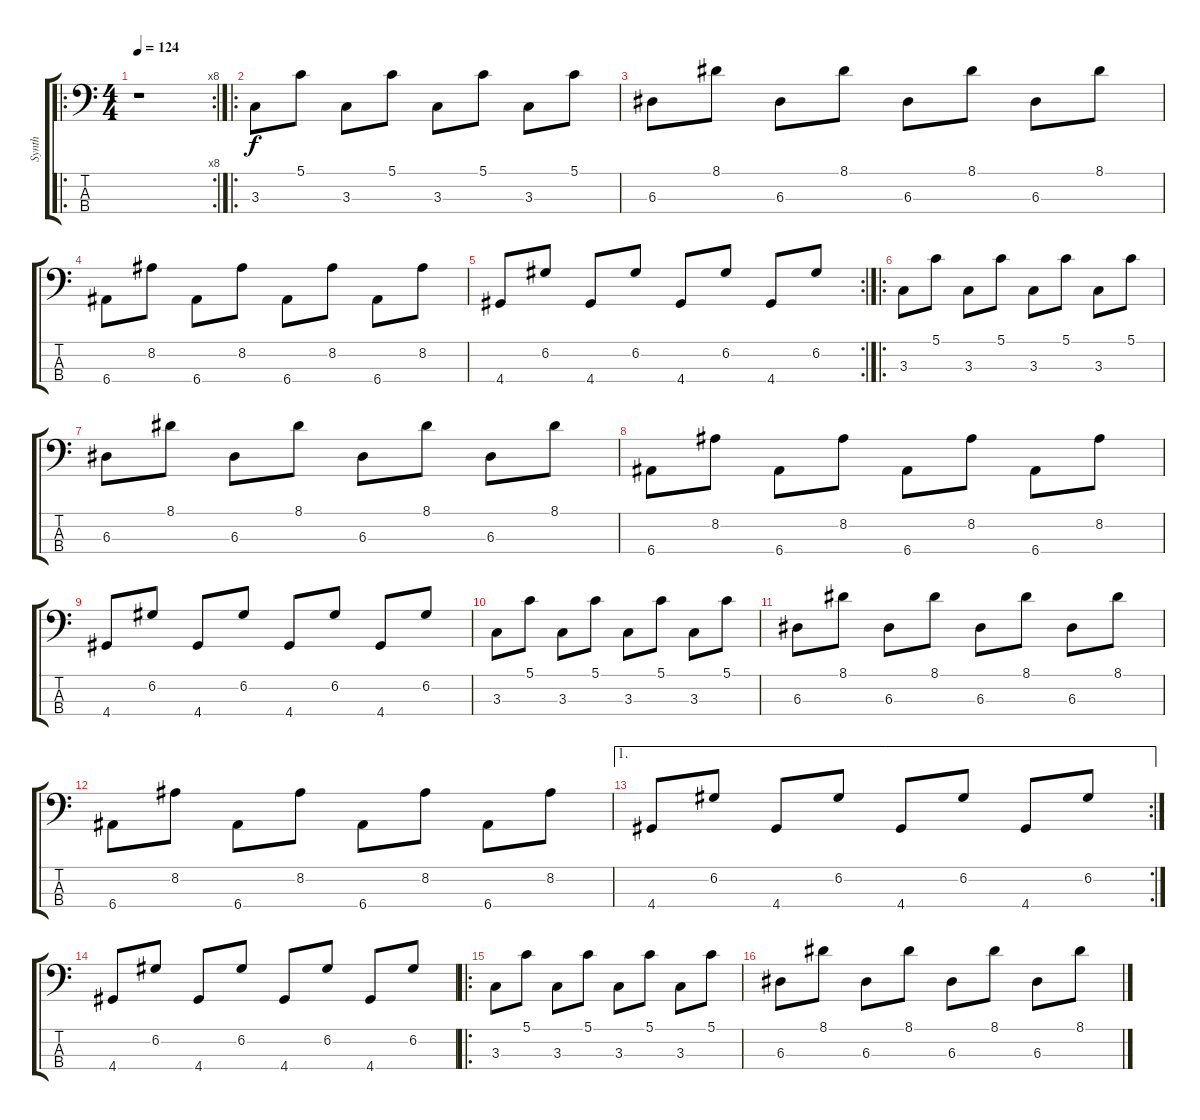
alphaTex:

\track ("Synth" "Synth") {instrument synthbass1}
\staff {score tabs}
\tuning (G2 D2 A1 E1) {hide}
\ro
\rc 8
\ts (4 4)
\tempo 124
\clef f4
\ks c
r.1{dy f instrument synthbass1} |
\ro
3.3.8 5.1.8 3.3.8 5.1.8 3.3.8 5.1.8 3.3.8 5.1.8 |
6.3.8 8.1.8 6.3.8 8.1.8 6.3.8 8.1.8 6.3.8 8.1.8 |
6.4.8 8.2.8 6.4.8 8.2.8 6.4.8 8.2.8 6.4.8 8.2.8 |
\rc 2
4.4.8 6.2.8 4.4.8 6.2.8 4.4.8 6.2.8 4.4.8 6.2.8 |
\ro
3.3.8 5.1.8 3.3.8 5.1.8 3.3.8 5.1.8 3.3.8 5.1.8 |
6.3.8 8.1.8 6.3.8 8.1.8 6.3.8 8.1.8 6.3.8 8.1.8 |
6.4.8 8.2.8 6.4.8 8.2.8 6.4.8 8.2.8 6.4.8 8.2.8 |
4.4.8 6.2.8 4.4.8 6.2.8 4.4.8 6.2.8 4.4.8 6.2.8 |
3.3.8 5.1.8 3.3.8 5.1.8 3.3.8 5.1.8 3.3.8 5.1.8 |
6.3.8 8.1.8 6.3.8 8.1.8 6.3.8 8.1.8 6.3.8 8.1.8 |
6.4.8 8.2.8 6.4.8 8.2.8 6.4.8 8.2.8 6.4.8 8.2.8 |
\ae 1
\rc 2
4.4.8 6.2.8 4.4.8 6.2.8 4.4.8 6.2.8 4.4.8 6.2.8 |
4.4.8 6.2.8 4.4.8 6.2.8 4.4.8 6.2.8 4.4.8 6.2.8 |
\ro
3.3.8 5.1.8 3.3.8 5.1.8 3.3.8 5.1.8 3.3.8 5.1.8 |
6.3.8 8.1.8 6.3.8 8.1.8 6.3.8 8.1.8 6.3.8 8.1.8
